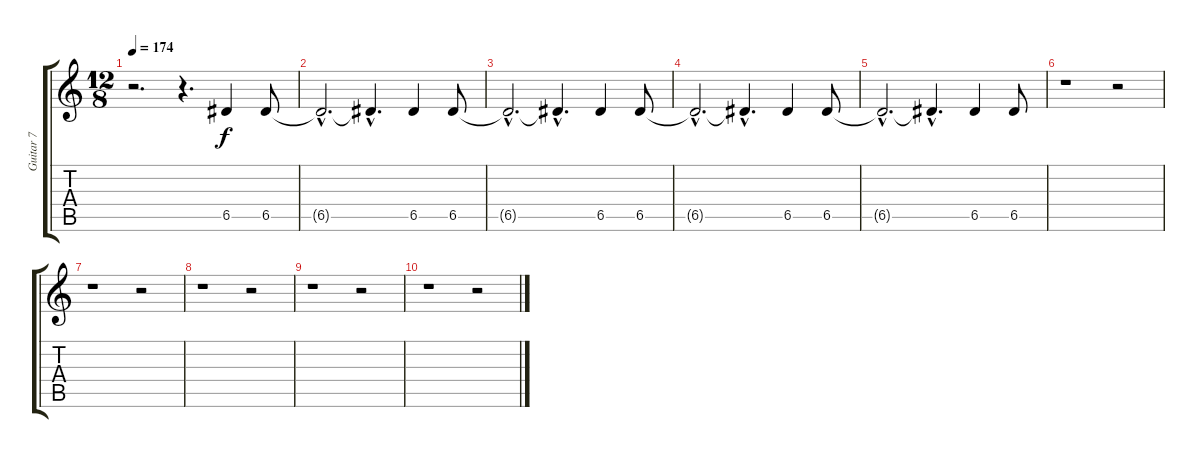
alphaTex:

\track ("Guitar 7" "Guitar 7") {instrument distortionguitar}
\staff {score tabs}
\tuning (E4 B3 G3 D3 A2 E2) {hide}
\ts (12 8)
\tempo 174
\clef g2
\ks c
r.2{d dy f} r.4{d} 6.5.4 6.5.8 |
6.5{hac t}.2{d} 6.5{hac t}.4{d} 6.5.4 6.5.8 |
6.5{hac t}.2{d} 6.5{hac t}.4{d} 6.5.4 6.5.8 |
6.5{hac t}.2{d} 6.5{hac t}.4{d} 6.5.4 6.5.8 |
6.5{hac t}.2{d} 6.5{hac t}.4{d} 6.5.4 6.5.8 |
r.1 r.2 |
r.1 r.2 |
r.1 r.2 |
r.1 r.2 |
r.1 r.2
